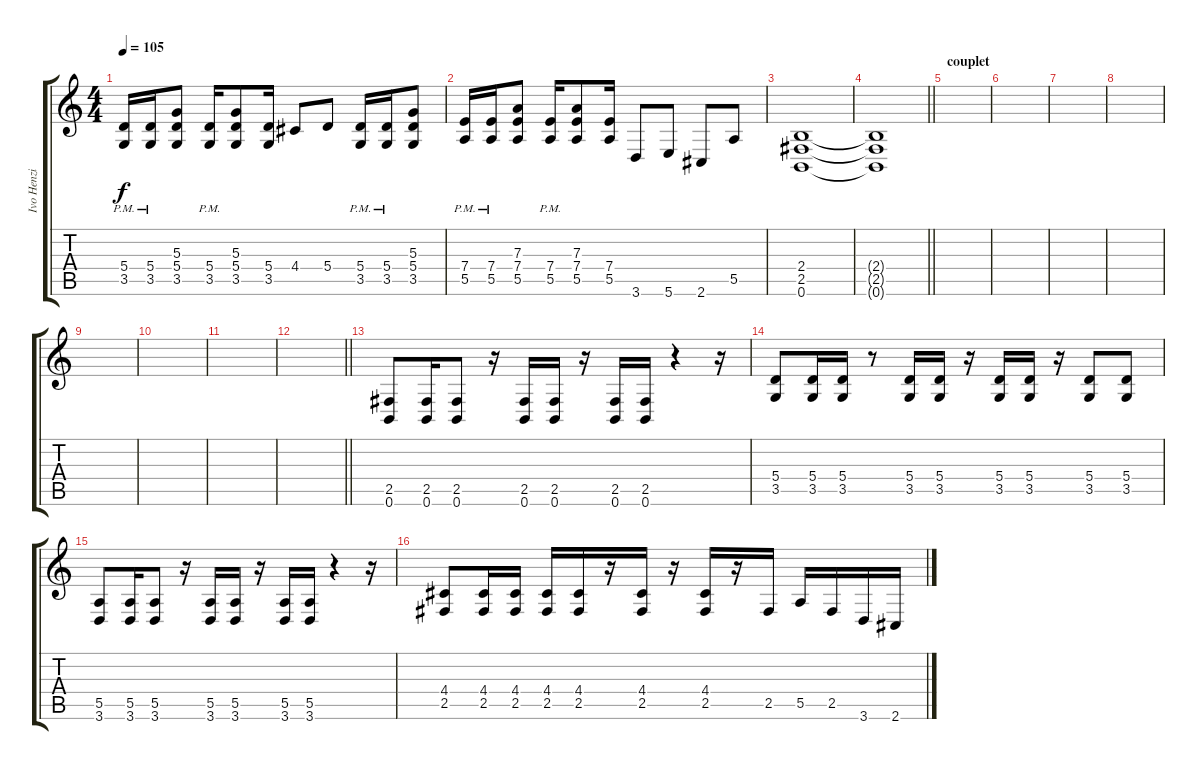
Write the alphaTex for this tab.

\track ("Ivo Henzi" "Ivo Henzi") {instrument distortionguitar}
\staff {score tabs}
\tuning (B3 G3 D3 A2 E2 B1) {hide}
\ts (4 4)
\tempo 105
\clef g2
\ks c
(5.4{pm} 3.5{pm}).16{dy f} (5.4{pm} 3.5{pm}).16 (5.3 5.4 3.5).8 (5.4{pm} 3.5{pm}).16 (5.3 5.4 3.5).8 (5.4 3.5).16 4.4.8 5.4.8 (5.4{pm} 3.5{pm}).16 (5.4{pm} 3.5{pm}).16 (5.3 5.4 3.5).8 |
(7.4 5.5{pm}).16 (7.4 5.5{pm}).16 (7.3 7.4 5.5).8 (7.4 5.5{pm}).16 (7.3 7.4 5.5).8 (7.4 5.5).16 3.6.8 5.6.8 2.6.8 5.5.8 |
(2.4 2.5 0.6).1{volume 0} |
\barLineRight lightlight
(2.4{t} 2.5{t} 0.6{t}).1 |
\section ("" "couplet")
|
|
|
|
|
|
|
\barLineRight lightlight
|
(2.5 0.6).8 (2.5 0.6).16 (2.5 0.6).8 r.16 (2.5 0.6).16 (2.5 0.6).16 r.16 (2.5 0.6).16 (2.5 0.6).16 r.4 r.16 |
(5.4 3.5).8 (5.4 3.5).16 (5.4 3.5).16 r.8 (5.4 3.5).16 (5.4 3.5).16 r.16 (5.4 3.5).16 (5.4 3.5).16 r.16 (5.4 3.5).8 (5.4 3.5).8 |
(5.5 3.6).8 (5.5 3.6).16 (5.5 3.6).8 r.16 (5.5 3.6).16 (5.5 3.6).16 r.16 (5.5 3.6).16 (5.5 3.6).16 r.4 r.16 |
(4.4 2.5).8 (4.4 2.5).16 (4.4 2.5).16 (4.4 2.5).16 (4.4 2.5).16 r.16 (4.4 2.5).16 r.16 (4.4 2.5).16 r.16 2.5.16 5.5.16 2.5.16 3.6.16 2.6.16
